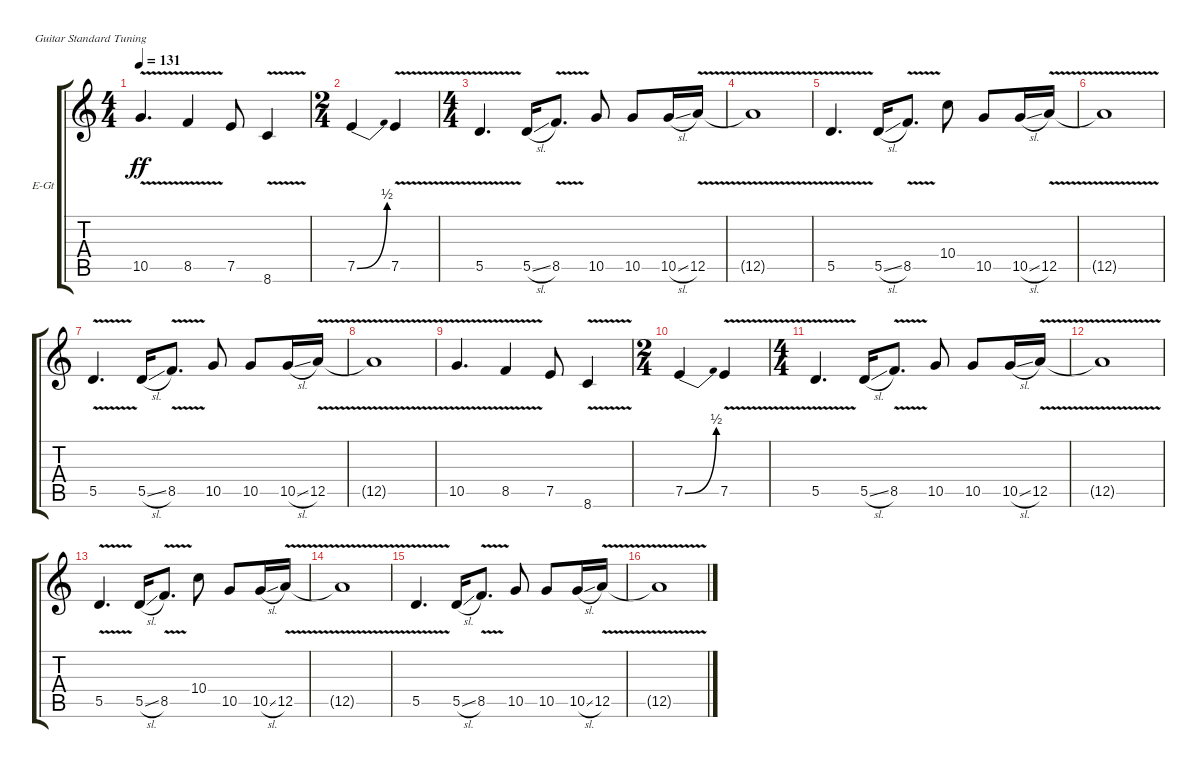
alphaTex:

\bracketExtendMode groupsimilarinstruments
\firstSystemTrackNameOrientation horizontal
\otherSystemsTrackNameOrientation horizontal
\track ("Solo" "E-Gt") {instrument overdrivenguitar}
\staff {score tabs}
\tuning (E4 B3 G3 D3 A2 E2)
\ts (4 4)
\tempo 131
\clef g2
\ks c
10.5{v}.4{d dy ff} 8.5{v}.4 7.5.8 8.6{v}.4 |
\ts (2 4)
\beaming (8 2 2)
7.5{be (bend 0 0 60 2)}.4 7.5{v}.4 |
\ts (4 4)
\beaming (8 2 2 2 2)
5.5{v}.4{d} 5.5{sl}.16 8.5{v}.8{d} 10.5.8 10.5.8 10.5{sl}.16 12.5{v}.16 |
12.5{v t}.1 |
5.5{v}.4{d} 5.5{sl}.16 8.5{v}.8{d} 10.4.8 10.5.8 10.5{sl}.16 12.5{v}.16 |
12.5{v t}.1 |
5.5{v}.4{d} 5.5{sl}.16 8.5{v}.8{d} 10.5.8 10.5.8 10.5{sl}.16 12.5{v}.16 |
12.5{v t}.1 |
10.5{v}.4{d} 8.5{v}.4 7.5.8 8.6{v}.4 |
\ts (2 4)
\beaming (8 2 2)
7.5{be (bend 0 0 60 2)}.4 7.5{v}.4 |
\ts (4 4)
\beaming (8 2 2 2 2)
5.5{v}.4{d} 5.5{sl}.16 8.5{v}.8{d} 10.5.8 10.5.8 10.5{sl}.16 12.5{v}.16 |
12.5{v t}.1 |
5.5{v}.4{d} 5.5{sl}.16 8.5{v}.8{d} 10.4.8 10.5.8 10.5{sl}.16 12.5{v}.16 |
12.5{v t}.1 |
5.5{v}.4{d} 5.5{sl}.16 8.5{v}.8{d} 10.5.8 10.5.8 10.5{sl}.16 12.5{v}.16 |
12.5{v t}.1
